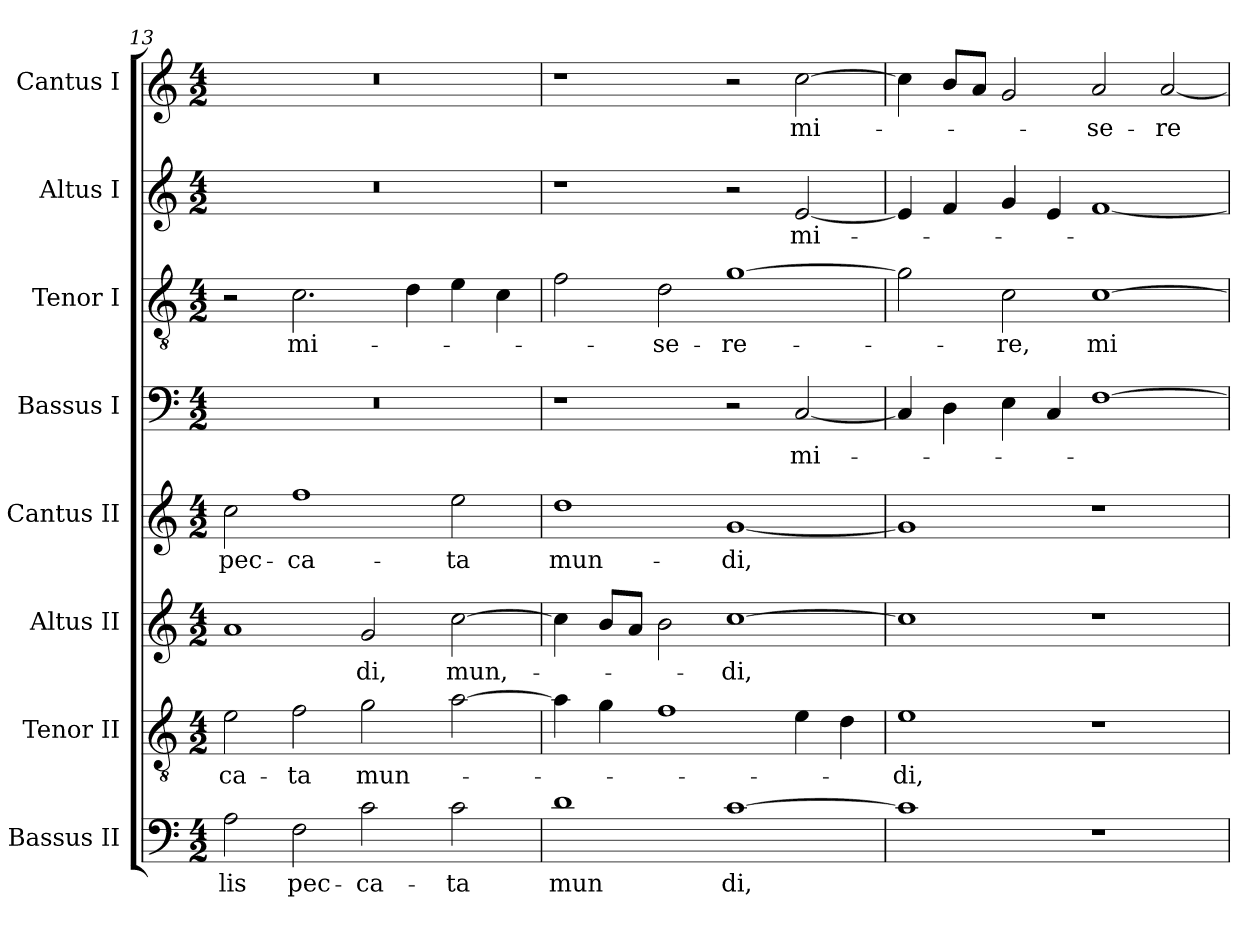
**kern	**text	**kern	**text	**kern	**text	**kern	**text	**kern	**text	**kern	**text	**kern	**text	**kern	**text
*part8	*part8	*part7	*part7	*part6	*part6	*part5	*part5	*part4	*part4	*part3	*part3	*part2	*part2	*part1	*part1
*staff8	*staff8	*staff7	*staff7	*staff6	*staff6	*staff5	*staff5	*staff4	*staff4	*staff3	*staff3	*staff2	*staff2	*staff1	*staff1
*I"Bassus II	*	*I"Tenor II	*	*I"Altus II	*	*I"Cantus II	*	*I"Bassus I	*	*I"Tenor I	*	*I"Altus I	*	*I"Cantus I	*
*I'B.II	*	*I'T.II	*	*I'A.II	*	*I'C.II	*	*I'B.	*	*I'T.I	*	*I'A.I	*	*I'C.I	*
*clefF4	*	*clefGv2	*	*clefG2	*	*clefG2	*	*clefF4	*	*clefGv2	*	*clefG2	*	*clefG2	*
*	*	*ITrd7c12	*	*	*	*	*	*	*	*ITrd7c12	*	*	*	*	*
*k[]	*	*k[]	*	*k[]	*	*k[]	*	*k[]	*	*k[]	*	*k[]	*	*k[]	*
*C:	*	*C:	*	*C:	*	*C:	*	*C:	*	*C:	*	*C:	*	*C:	*
*M4/2	*	*M4/2	*	*M4/2	*	*M4/2	*	*M4/2	*	*M4/2	*	*M4/2	*	*M4/2	*
=13	=13	=13	=13	=13	=13	=13	=13	=13	=13	=13	=13	=13	=13	=13	=13
2A\	-lis	2E\	-ca-	1a/	.	2cc\	pec-	0r	.	2r	.	0r	.	0r	.
2F\	pec-	2F\	-ta	.	.	1ff\	-ca-	.	.	2.C\	mi-	.	.	.	.
2c\	-ca-	2G\	mun-	2g/	-di,	.	.	.	.	.	.	.	.	.	.
.	.	.	.	.	.	.	.	.	.	4D\	.	.	.	.	.
2c\	-ta	[2A\	.	[2cc\	mun,-	2ee\	-ta	.	.	4E\	.	.	.	.	.
.	.	.	.	.	.	.	.	.	.	4C\	.	.	.	.	.
=14	=14	=14	=14	=14	=14	=14	=14	=14	=14	=14	=14	=14	=14	=14	=14
1d\	mun	4A\]	.	4cc\]	.	1dd\	mun-	1r	.	2F\	.	1r	.	1r	.
.	.	4G\	.	8b/L	.	.	.	.	.	.	.	.	.	.	.
.	.	.	.	8a/J	.	.	.	.	.	.	.	.	.	.	.
.	.	1F\	.	2b\	.	.	.	.	.	2D\	-se-	.	.	.	.
[1c\	di,	.	.	[1cc\	-di,	[1g/	-di,	2r	.	[1G\	-re-	2r	.	2r	.
.	.	4E\	.	.	.	.	.	[2C/	mi-	.	.	[2e/	mi-	[2cc\	mi-
.	.	4D\	.	.	.	.	.	.	.	.	.	.	.	.	.
=15	=15	=15	=15	=15	=15	=15	=15	=15	=15	=15	=15	=15	=15	=15	=15
1c\]	.	1E\	-di,	1cc\]	.	1g/]	.	4C/]	.	2G\]	.	4e/]	.	4cc\]	.
.	.	.	.	.	.	.	.	4D\	.	.	.	4f/	.	8b/L	.
.	.	.	.	.	.	.	.	.	.	.	.	.	.	8a/J	.
.	.	.	.	.	.	.	.	4E\	.	2C\	-re,	4g/	.	2g/	.
.	.	.	.	.	.	.	.	4C/	.	.	.	4e/	.	.	.
1r	.	1r	.	1r	.	1r	.	[1F\	.	[1C\	mi-	[1f/	.	2a/	-se-
.	.	.	.	.	.	.	.	.	.	.	.	.	.	[2a/	-re
=	=	=	=	=	=	=	=	=	=	=	=	=	=	=	=
*-	*-	*-	*-	*-	*-	*-	*-	*-	*-	*-	*-	*-	*-	*-	*-
